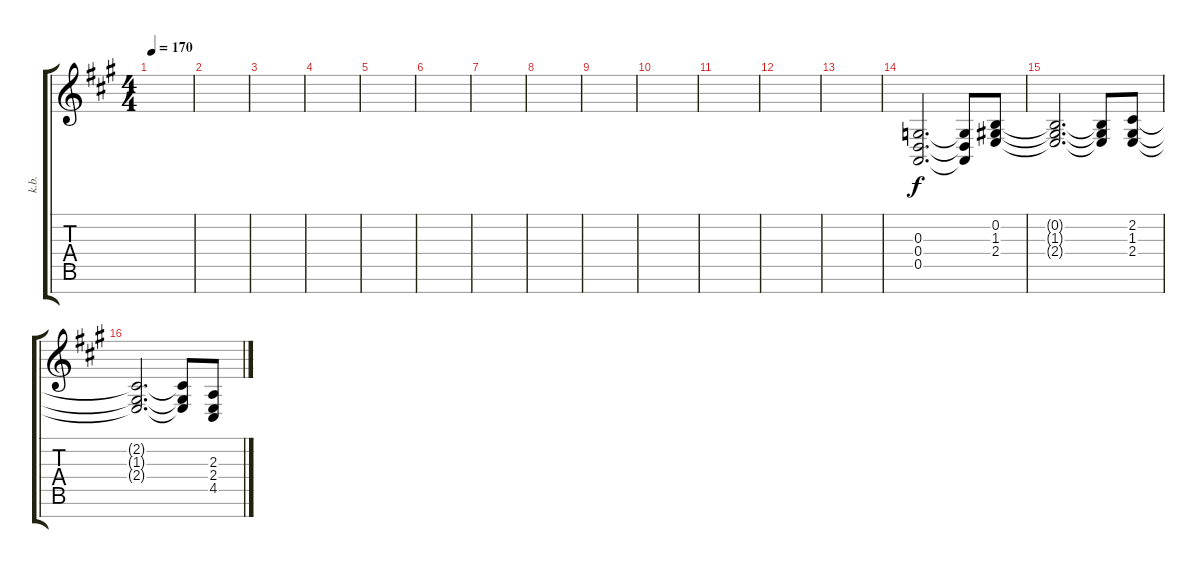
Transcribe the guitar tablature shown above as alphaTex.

\track ("k.b." "k.b.") {instrument drawbarorgan}
\staff {score tabs}
\tuning (E4 B3 G3 D3 A2 E2 B1) {hide}
\ts (4 4)
\tempo 170
\clef g2
\ks a
|
|
|
|
|
|
|
|
|
|
|
|
|
(0.3 0.4 0.5).2{d} (0.3{t} 0.4{t} 0.5{t}).8 (0.2 1.3 2.4).8 |
(0.2{t} 1.3{t} 2.4{t}).2{d} (0.2{t} 1.3{t} 2.4{t}).8 (2.2 1.3 2.4).8 |
(2.2{t} 1.3{t} 2.4{t}).2{d} (2.2{t} 1.3{t} 2.4{t}).8 (2.3 2.4 4.5).8
